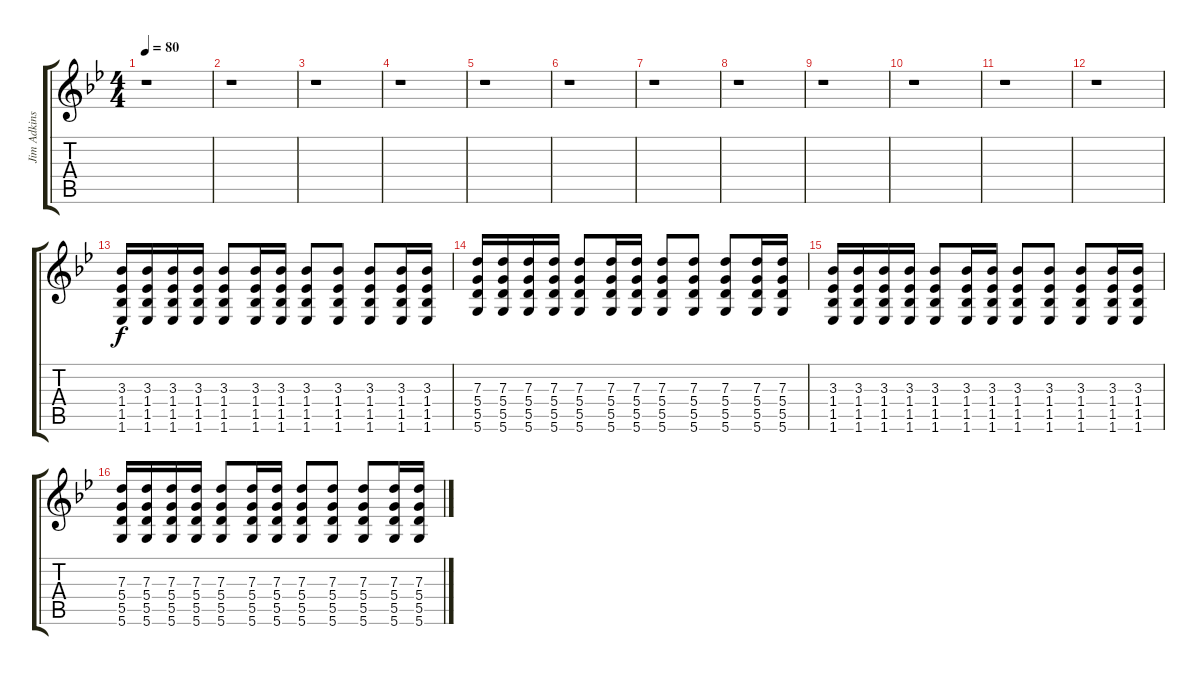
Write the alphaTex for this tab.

\track ("Jim Adkins" "Jim Adkins") {instrument acousticguitarsteel}
\staff {score tabs}
\tuning (E4 B3 G3 D3 A2 D2) {hide}
\ts (4 4)
\tempo 80
\clef g2
\ks bb
r.1{dy f} |
r.1 |
r.1 |
r.1 |
r.1 |
r.1 |
r.1 |
r.1 |
r.1 |
r.1 |
r.1 |
r.1 |
(3.3 1.4 1.5 1.6).16 (3.3 1.4 1.5 1.6).16 (3.3 1.4 1.5 1.6).16 (3.3 1.4 1.5 1.6).16 (3.3 1.4 1.5 1.6).8 (3.3 1.4 1.5 1.6).16 (3.3 1.4 1.5 1.6).16 (3.3 1.4 1.5 1.6).8 (3.3 1.4 1.5 1.6).8 (3.3 1.4 1.5 1.6).8 (3.3 1.4 1.5 1.6).16 (3.3 1.4 1.5 1.6).16 |
(7.3 5.4 5.5 5.6).16 (7.3 5.4 5.5 5.6).16 (7.3 5.4 5.5 5.6).16 (7.3 5.4 5.5 5.6).16 (7.3 5.4 5.5 5.6).8 (7.3 5.4 5.5 5.6).16 (7.3 5.4 5.5 5.6).16 (7.3 5.4 5.5 5.6).8 (7.3 5.4 5.5 5.6).8 (7.3 5.4 5.5 5.6).8 (7.3 5.4 5.5 5.6).16 (7.3 5.4 5.5 5.6).16 |
(3.3 1.4 1.5 1.6).16 (3.3 1.4 1.5 1.6).16 (3.3 1.4 1.5 1.6).16 (3.3 1.4 1.5 1.6).16 (3.3 1.4 1.5 1.6).8 (3.3 1.4 1.5 1.6).16 (3.3 1.4 1.5 1.6).16 (3.3 1.4 1.5 1.6).8 (3.3 1.4 1.5 1.6).8 (3.3 1.4 1.5 1.6).8 (3.3 1.4 1.5 1.6).16 (3.3 1.4 1.5 1.6).16 |
(7.3 5.4 5.5 5.6).16 (7.3 5.4 5.5 5.6).16 (7.3 5.4 5.5 5.6).16 (7.3 5.4 5.5 5.6).16 (7.3 5.4 5.5 5.6).8 (7.3 5.4 5.5 5.6).16 (7.3 5.4 5.5 5.6).16 (7.3 5.4 5.5 5.6).8 (7.3 5.4 5.5 5.6).8 (7.3 5.4 5.5 5.6).8 (7.3 5.4 5.5 5.6).16 (7.3 5.4 5.5 5.6).16
